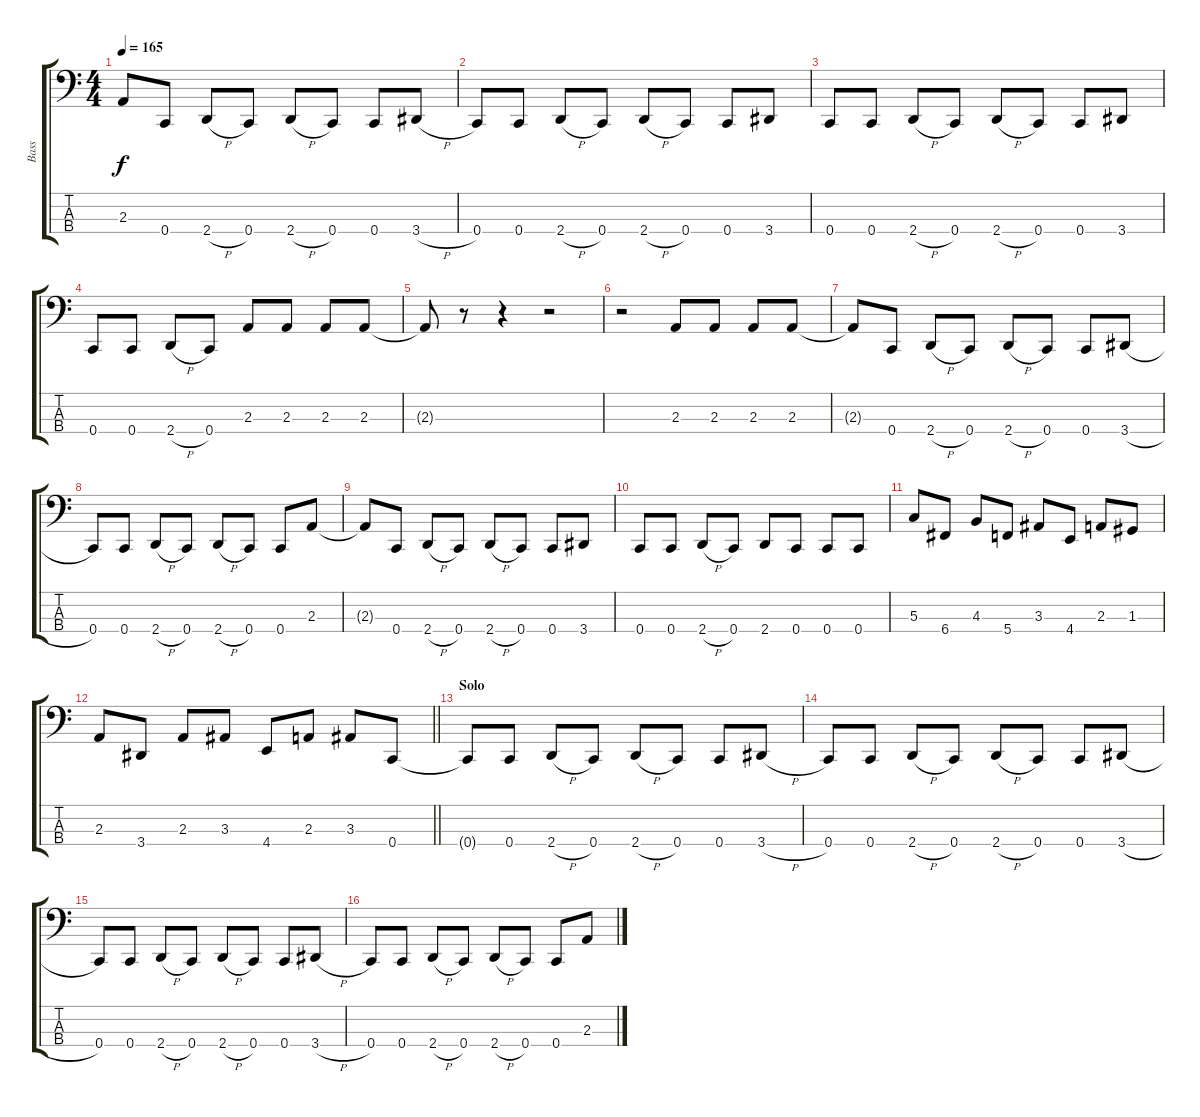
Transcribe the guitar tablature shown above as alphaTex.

\track ("Bass" "Bass") {instrument electricbasspick}
\staff {score tabs}
\tuning (F2 C2 G1 C1) {hide}
\ts (4 4)
\tempo 165
\clef f4
\ks c
2.3{t}.8{dy f} 0.4.8 2.4{h}.8 0.4.8 2.4{h}.8 0.4.8 0.4.8 3.4{h}.8 |
0.4.8 0.4.8 2.4{h}.8 0.4.8 2.4{h}.8 0.4.8 0.4.8 3.4.8 |
0.4.8 0.4.8 2.4{h}.8 0.4.8 2.4{h}.8 0.4.8 0.4.8 3.4.8 |
0.4.8 0.4.8 2.4{h}.8 0.4.8 2.3.8 2.3.8 2.3.8 2.3.8 |
2.3{t}.8 r.8 r.4 r.2 |
r.2 2.3.8 2.3.8 2.3.8 2.3.8 |
2.3{t}.8 0.4.8 2.4{h}.8 0.4.8 2.4{h}.8 0.4.8 0.4.8 3.4{h}.8 |
0.4.8 0.4.8 2.4{h}.8 0.4.8 2.4{h}.8 0.4.8 0.4.8 2.3.8 |
2.3{t}.8 0.4.8 2.4{h}.8 0.4.8 2.4{h}.8 0.4.8 0.4.8 3.4.8 |
0.4.8 0.4.8 2.4{h}.8 0.4.8 2.4.8 0.4.8 0.4.8 0.4.8 |
5.3.8 6.4.8 4.3.8 5.4.8 3.3.8 4.4.8 2.3.8 1.3.8 |
\barLineRight lightlight
2.3.8 3.4.8 2.3.8 3.3.8 4.4.8 2.3.8 3.3.8 0.4.8 |
\section ("" "Solo")
0.4{t}.8 0.4.8 2.4{h}.8 0.4.8 2.4{h}.8 0.4.8 0.4.8 3.4{h}.8 |
0.4.8 0.4.8 2.4{h}.8 0.4.8 2.4{h}.8 0.4.8 0.4.8 3.4{h}.8 |
0.4.8 0.4.8 2.4{h}.8 0.4.8 2.4{h}.8 0.4.8 0.4.8 3.4{h}.8 |
0.4.8 0.4.8 2.4{h}.8 0.4.8 2.4{h}.8 0.4.8 0.4.8 2.3.8
